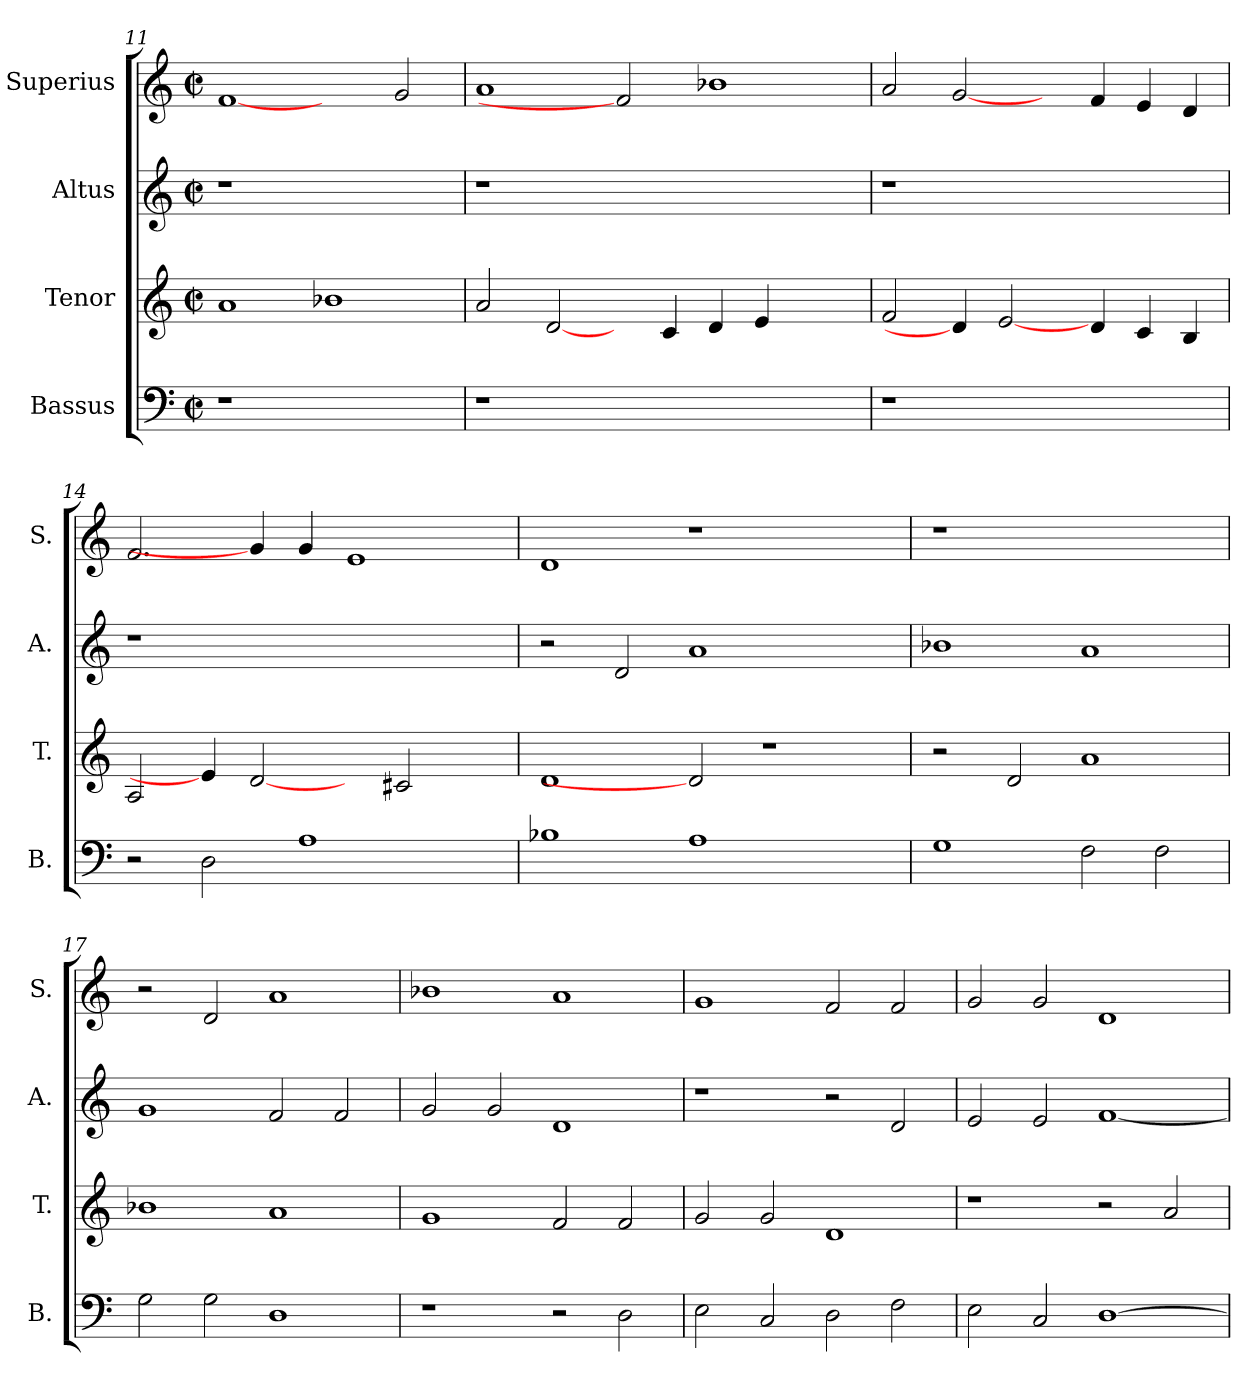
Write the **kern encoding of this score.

**kern	**kern	**kern	**kern
*part4	*part3	*part2	*part1
*staff4	*staff3	*staff2	*staff1
*I"Bassus	*I"Tenor	*I"Altus	*I"Superius
*I'B.	*I'T.	*I'A.	*I'S.
*clefF4	*clefG2	*clefG2	*clefG2
*k[]	*k[]	*k[]	*k[]
*C:	*C:	*C:	*C:
*M2/2	*M2/2	*M2/2	*M2/2
*met(c|)	*met(c|)	*met(c|)	*met(c|)
=11	=11	=11	=11
!LO:N:vis=1	!	!LO:N:vis=1	!
1r	1ai	1r	[1fi
1ryy	1b-Xi	1ryy	2ryy
.	.	.	2gi/
!!LO:LB:g=z
=12	=12	=12	=12
!LO:N:vis=1	!	!LO:N:vis=1	!
1r	2ai/	1r	1ai
.	[2di/	.	.
1.ryy	4ryy	1.ryy	2fi]
.	4ci/	.	.
.	4di/	.	1b-Xi
.	4ei/	.	.
.	2ryy	.	.
=13	=13	=13	=13
!LO:N:vis=1	!	!LO:N:vis=1	!
1r	2fi/	1r	2ai/
.	4di/]	.	[2gi/
.	[2ei/	.	.
1ryy	.	1ryy	4ryy
.	4di/	.	4fi/
.	4ci/	.	4ei/
.	4Bi/	.	4di/
=14	=14	=14	=14
!	!	!LO:N:vis=1	!
2r	2Ai/	1r	2.fi/
2Di\	4ei/]	.	.
.	[2di	.	4gi/]
1Ai	.	1ryy	4gi/
.	4ryy	.	1ei
.	2c#Xi/	.	.
4ryy	4ryy	4ryy	.
=15	=15	=15	=15
1B-Xi	1di	2r	1di
.	.	2di/	.
1Ai	2di]	1ai	1r
.	1r	.	.
2ryy	.	2ryy	2ryy
=16	=16	=16	=16
!	!	!	!LO:N:vis=1
1Gi	2r	1b-Xi	1r
.	2di/	.	.
2Fi\	1ai	1ai	1ryy
2Fi\	.	.	.
!!LO:PB:g=z
=17	=17	=17	=17
2Gi\	1b-Xi	1gi	2r
2Gi\	.	.	2di/
1Di	1ai	2fi/	1ai
.	.	2fi/	.
=18	=18	=18	=18
1r	1gi	2gi/	1b-Xi
.	.	2gi/	.
2r	2fi/	1di	1ai
2Di\	2fi/	.	.
=19	=19	=19	=19
2Ei\	2gi/	1r	1gi
2Ci/	2gi/	.	.
2Di\	1di	2r	2fi/
2Fi\	.	2di/	2fi/
=20	=20	=20	=20
2Ei\	1r	2ei/	2gi/
2Ci/	.	2ei/	2gi/
[>1Di	2r	[<1fi	1di
.	2ai/	.	.
=	=	=	=
*-	*-	*-	*-
